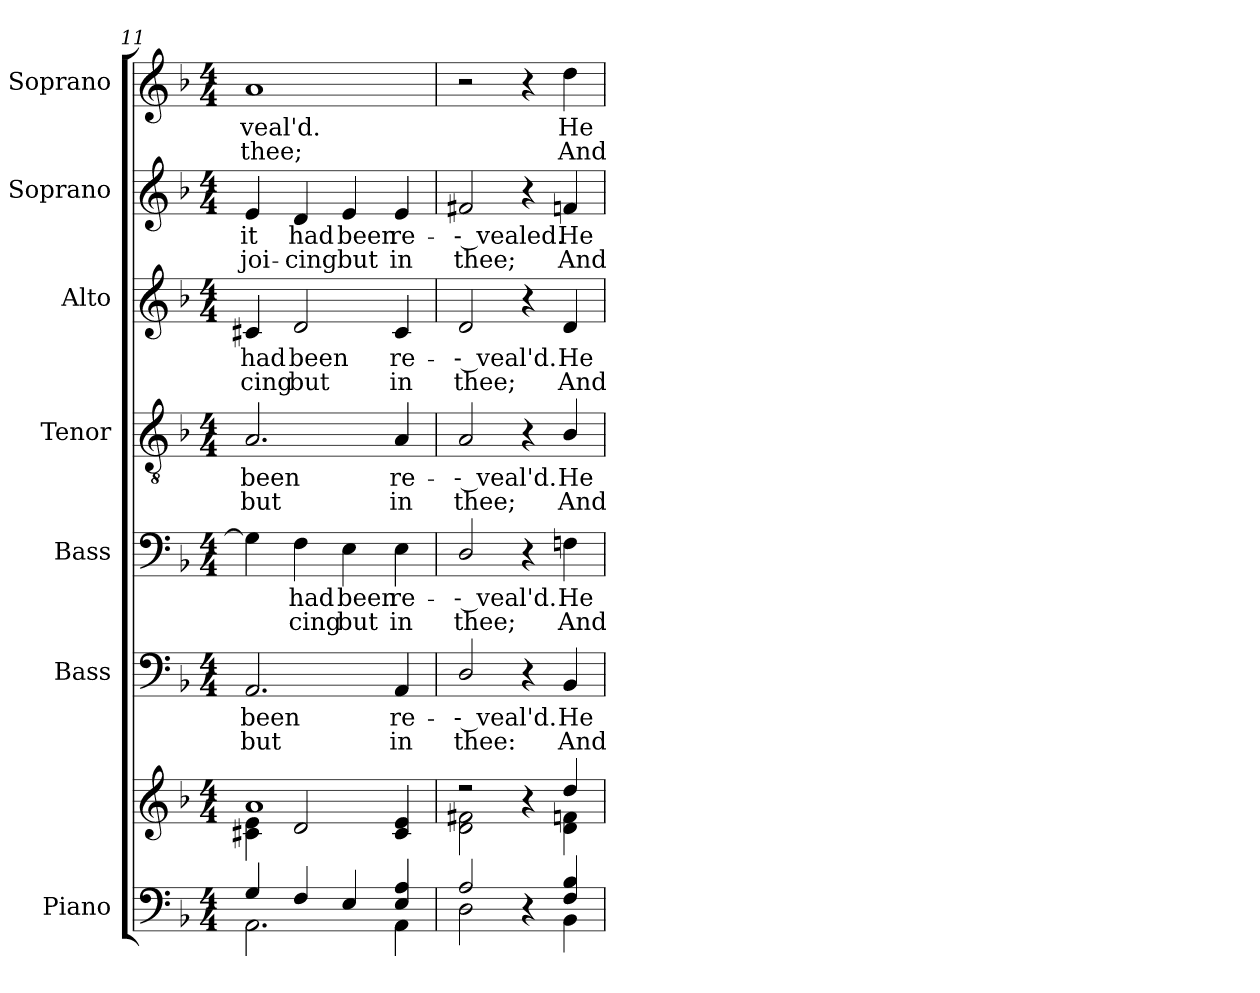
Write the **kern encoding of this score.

**kern	**kern	**kern	**text	**text	**kern	**text	**text	**kern	**text	**text	**kern	**text	**text	**kern	**text	**text	**kern	**text	**text
*part7	*part7	*part6	*part6	*part6	*part5	*part5	*part5	*part4	*part4	*part4	*part3	*part3	*part3	*part2	*part2	*part2	*part1	*part1	*part1
*staff8	*staff7	*staff6	*staff6	*staff6	*staff5	*staff5	*staff5	*staff4	*staff4	*staff4	*staff3	*staff3	*staff3	*staff2	*staff2	*staff2	*staff1	*staff1	*staff1
*I"Piano	*	*I"Bass	*	*	*I"Bass	*	*	*I"Tenor	*	*	*I"Alto	*	*	*I"Soprano	*	*	*I"Soprano	*	*
*	*	*I'B.	*	*	*I'B.	*	*	*I'T.	*	*	*I'A.	*	*	*I'S.	*	*	*I'S.	*	*
*clefF4	*clefG2	*clefF4	*	*	*clefF4	*	*	*clefGv2	*	*	*clefG2	*	*	*clefG2	*	*	*clefG2	*	*
*	*	*	*	*	*	*	*	*ITrd7c12	*	*	*	*	*	*	*	*	*	*	*
*k[b-]	*k[b-]	*k[b-]	*	*	*k[b-]	*	*	*k[b-]	*	*	*k[b-]	*	*	*k[b-]	*	*	*k[b-]	*	*
*F:	*F:	*F:	*	*	*F:	*	*	*F:	*	*	*F:	*	*	*F:	*	*	*F:	*	*
*M4/4	*M4/4	*M4/4	*	*	*M4/4	*	*	*M4/4	*	*	*M4/4	*	*	*M4/4	*	*	*M4/4	*	*
=11	=11	=11	=11	=11	=11	=11	=11	=11	=11	=11	=11	=11	=11	=11	=11	=11	=11	=11	=11
*^	*^	*	*	*	*	*	*	*	*	*	*	*	*	*	*	*	*	*	*
!	!	!	!	!	!LO:LY:b:color=#000000	!LO:LY:b:color=#000000	!	!	!	!	!	!	!	!	!	!	!	!	!	!	!
!	!	!	!	!	!	!	!	!	!	!	!LO:LY:b:color=#000000	!LO:LY:b:color=#000000	!	!	!	!	!	!	!	!	!
!	!	!	!	!	!	!	!	!	!	!	!	!	!	!LO:LY:b:color=#000000	!LO:LY:b:color=#000000	!	!	!	!	!	!
!	!	!	!	!	!	!	!	!	!	!	!	!	!	!	!	!	!LO:LY:b:color=#000000	!LO:LY:b:color=#000000	!	!	!
!	!	!	!	!	!	!	!	!	!	!	!	!	!	!	!	!	!	!	!	!LO:LY:b:color=#000000	!LO:LY:b:color=#000000
4Gi/	2.AAi\	1ai	4c#Xi\ 4ei	2.AAi/	been	but	4Gi\]	.	.	2.AAi/	been	but	4c#Xi/	had	-cing	4ei/	it	-joi-	1ai	-veal'd.	thee;
!	!	!	!	!	!	!	!	!LO:LY:b:color=#000000	!LO:LY:b:color=#000000	!	!	!	!	!	!	!	!	!	!	!	!
!	!	!	!	!	!	!	!	!	!	!	!	!	!	!LO:LY:b:color=#000000	!LO:LY:b:color=#000000	!	!	!	!	!	!
!	!	!	!	!	!	!	!	!	!	!	!	!	!	!	!	!	!LO:LY:b:color=#000000	!LO:LY:b:color=#000000	!	!	!
4Fi/	.	.	2di/	.	.	.	4Fi\	had	-cing	.	.	.	2di/	been	but	4di/	had	-cing	.	.	.
!	!	!	!	!	!	!	!	!LO:LY:b:color=#000000	!LO:LY:b:color=#000000	!	!	!	!	!	!	!	!	!	!	!	!
!	!	!	!	!	!	!	!	!	!	!	!	!	!	!	!	!	!LO:LY:b:color=#000000	!LO:LY:b:color=#000000	!	!	!
4Ei/	.	.	.	.	.	.	4Ei\	been	but	.	.	.	.	.	.	4ei/	been	but	.	.	.
!	!	!	!	!	!LO:LY:b:color=#000000	!LO:LY:b:color=#000000	!	!	!	!	!	!	!	!	!	!	!	!	!	!	!
!	!	!	!	!	!	!	!	!LO:LY:b:color=#000000	!LO:LY:b:color=#000000	!	!	!	!	!	!	!	!	!	!	!	!
!	!	!	!	!	!	!	!	!	!	!	!LO:LY:b:color=#000000	!LO:LY:b:color=#000000	!	!	!	!	!	!	!	!	!
!	!	!	!	!	!	!	!	!	!	!	!	!	!	!LO:LY:b:color=#000000	!LO:LY:b:color=#000000	!	!	!	!	!	!
!	!	!	!	!	!	!	!	!	!	!	!	!	!	!	!	!	!LO:LY:b:color=#000000	!LO:LY:b:color=#000000	!	!	!
4Ei/ 4Ai	4AAi\	.	4c#i/ 4ei	4AAi/	re-	in	4Ei\	re-	in	4AAi/	re-	in	4c#i/	re-	in	4ei/	re-	in	.	.	.
!!LO:PB:g=z
=12	=12	=12	=12	=12	=12	=12	=12	=12	=12	=12	=12	=12	=12	=12	=12	=12	=12	=12	=12	=12	=12
!	!	!	!	!	!LO:LY:b:color=#000000	!LO:LY:b:color=#000000	!	!	!	!	!	!	!	!	!	!	!	!	!	!	!
!	!	!	!	!	!	!	!	!LO:LY:b:color=#000000	!LO:LY:b:color=#000000	!	!	!	!	!	!	!	!	!	!	!	!
!	!	!	!	!	!	!	!	!	!	!	!LO:LY:b:color=#000000	!LO:LY:b:color=#000000	!	!	!	!	!	!	!	!	!
!	!	!	!	!	!	!	!	!	!	!	!	!	!	!LO:LY:b:color=#000000	!LO:LY:b:color=#000000	!	!	!	!	!	!
!	!	!	!	!	!	!	!	!	!	!	!	!	!	!	!	!	!LO:LY:b:color=#000000	!LO:LY:b:color=#000000	!	!	!
2Ai/	2Di\	2r	2di\ 2f#Xi	2Di/	-- veal'd.	thee:	2Di/	-- veal'd.	thee;	2AAi/	-- veal'd.	thee;	2di/	-- veal'd.	thee;	2f#Xi/	-- vealed.	thee;	2r	.	.
4r	4ryy	4r	4ryy	4r	.	.	4r	.	.	4r	.	.	4r	.	.	4r	.	.	4r	.	.
!	!	!	!	!	!LO:LY:b:color=#000000	!LO:LY:b:color=#000000	!	!	!	!	!	!	!	!	!	!	!	!	!	!	!
!	!	!	!	!	!	!	!	!LO:LY:b:color=#000000	!LO:LY:b:color=#000000	!	!	!	!	!	!	!	!	!	!	!	!
!	!	!	!	!	!	!	!	!	!	!	!LO:LY:b:color=#000000	!LO:LY:b:color=#000000	!	!	!	!	!	!	!	!	!
!	!	!	!	!	!	!	!	!	!	!	!	!	!	!LO:LY:b:color=#000000	!LO:LY:b:color=#000000	!	!	!	!	!	!
!	!	!	!	!	!	!	!	!	!	!	!	!	!	!	!	!	!LO:LY:b:color=#000000	!LO:LY:b:color=#000000	!	!	!
!	!	!	!	!	!	!	!	!	!	!	!	!	!	!	!	!	!	!	!	!LO:LY:b:color=#000000	!LO:LY:b:color=#000000
4Fi/ 4B-i	4BB-i\	4ddi/	4di\ 4fni	4BB-i/	He	And	4Fni\	He	And	4BB-i/	He	And	4di/	He	And	4fni/	He	And	4ddi\	He	And
*v	*v	*	*	*	*	*	*	*	*	*	*	*	*	*	*	*	*	*	*	*	*
*	*v	*v	*	*	*	*	*	*	*	*	*	*	*	*	*	*	*	*	*	*
=	=	=	=	=	=	=	=	=	=	=	=	=	=	=	=	=	=	=	=
*-	*-	*-	*-	*-	*-	*-	*-	*-	*-	*-	*-	*-	*-	*-	*-	*-	*-	*-	*-
